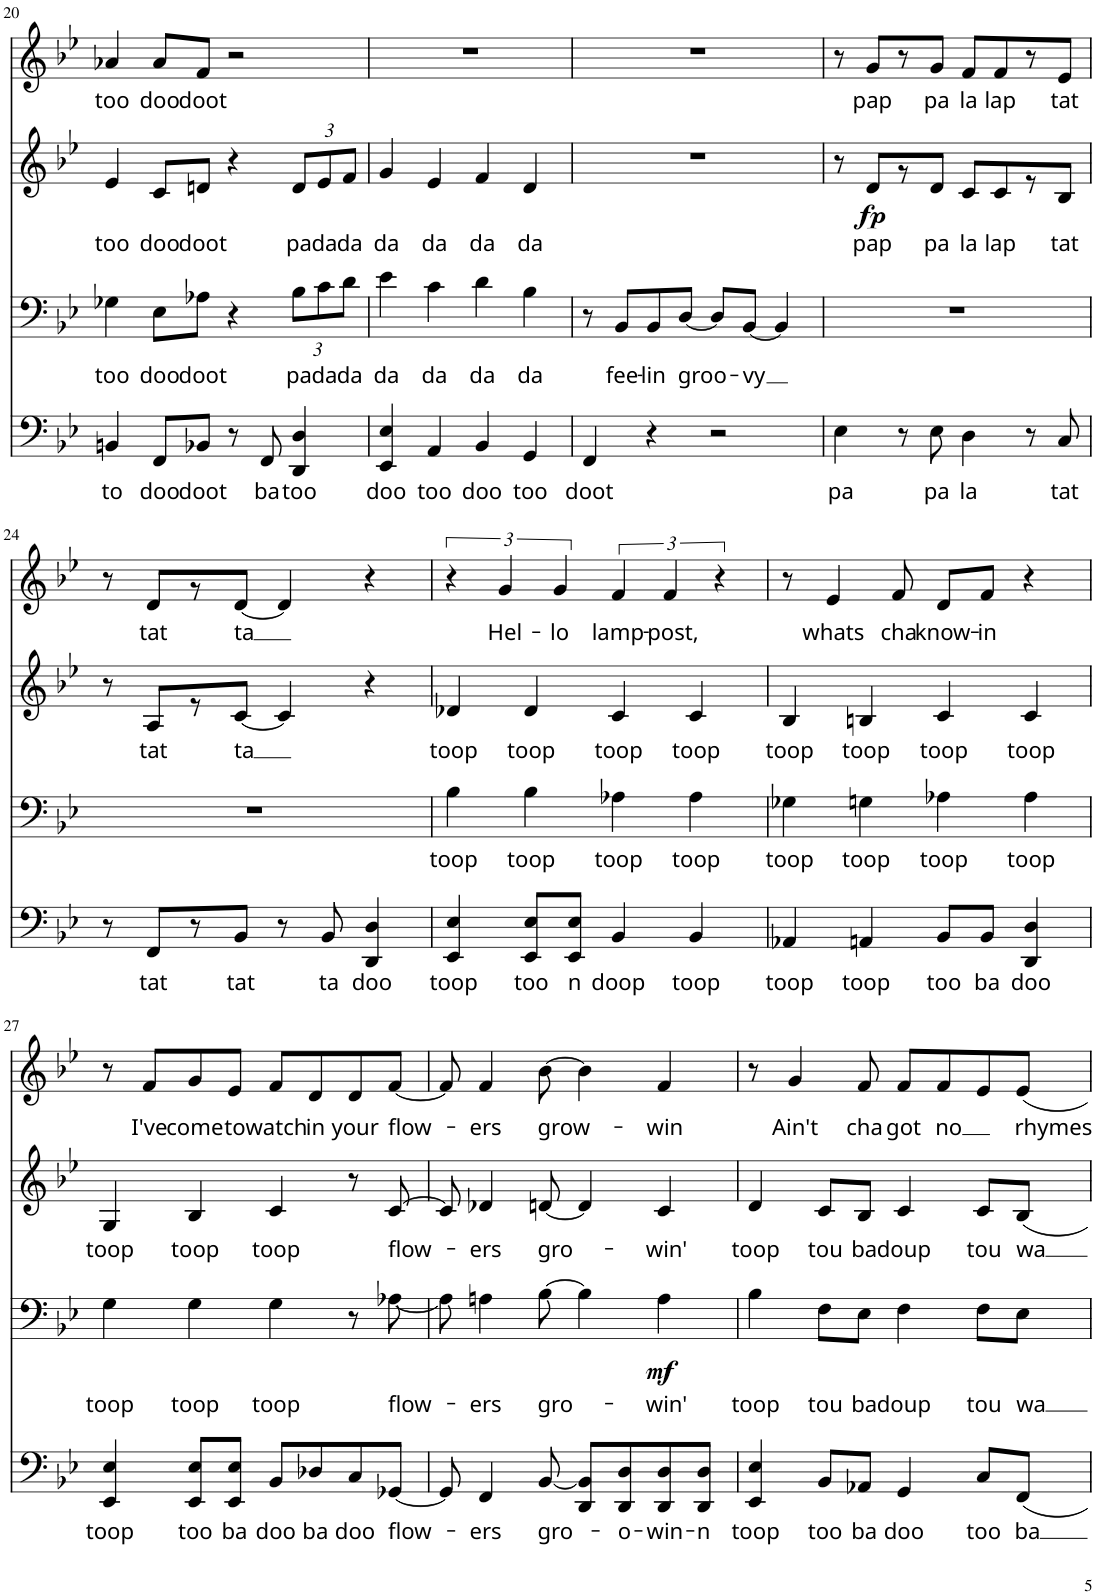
**kern	**text	**kern	**text	**dynam	**kern	**text	**dynam	**kern	**text
*part4	*part4	*part3	*part3	*part3	*part2	*part2	*part2	*part1	*part1
*staff4	*staff4	*staff3	*staff3	*staff3	*staff2	*staff2	*staff2	*staff1	*staff1
*I"Voice	*	*I"Voice	*	*	*I"Voice	*	*	*I"Voice	*
!!LO:PB:g=z
*clefF4	*	*clefF4	*	*	*clefG2	*	*	*clefG2	*
*k[b-e-]	*	*k[b-e-]	*	*	*k[b-e-]	*	*	*k[b-e-]	*
*M4/4	*	*M4/4	*	*	*M4/4	*	*	*M4/4	*
=20	=20	=20	=20	=20	=20	=20	=20	=20	=20
!	!LO:LY:b	!	!LO:LY:b	!	!	!LO:LY:b	!	!	!LO:LY:b
4BBn/	to	4G-X\	too	.	4e-/	too	.	4a-X/	too
!	!LO:LY:b	!	!LO:LY:b	!	!	!LO:LY:b	!	!	!LO:LY:b
8FF/L	doo	8E-\L	doo	.	8c/L	doo	.	8a-/L	doo
!	!LO:LY:b	!	!LO:LY:b	!	!	!LO:LY:b	!	!	!LO:LY:b
8BB-X/J	doot	8A-X\J	doot	.	8dn/J	doot	.	8f/J	doot
8r	.	4r	.	.	4r	.	.	2r	.
!	!LO:LY:b	!	!	!	!	!	!	!	!
8FF/	ba	.	.	.	.	.	.	.	.
!	!LO:LY:b	!	!	!	!	!	!	!	!
*	*	*Xbrackettup	*	*	*	*	*	*	*
!	!	!	!LO:LY:b	!	!	!	!	!	!
*	*	*	*	*	*Xbrackettup	*	*	*	*
!	!	!	!	!	!	!LO:LY:b	!	!	!
4DD/ 4D/	too	12B-\L	pa	.	12d/L	pa	.	.	.
!	!	!	!LO:LY:b	!	!	!LO:LY:b	!	!	!
.	.	12c\	da	.	12e-/	da	.	.	.
!	!	!	!LO:LY:b	!	!	!LO:LY:b	!	!	!
.	.	12d\J	da	.	12f/J	da	.	.	.
=21	=21	=21	=21	=21	=21	=21	=21	=21	=21
!	!LO:LY:b	!	!LO:LY:b	!	!	!LO:LY:b	!	!	!
4EE-/ 4E-/	doo	4e-\	da	.	4g/	da	.	1r	.
!	!LO:LY:b	!	!LO:LY:b	!	!	!LO:LY:b	!	!	!
4AA/	too	4c\	da	.	4e-/	da	.	.	.
!	!LO:LY:b	!	!LO:LY:b	!	!	!LO:LY:b	!	!	!
4BB-/	doo	4d\	da	.	4f/	da	.	.	.
!	!LO:LY:b	!	!LO:LY:b	!	!	!LO:LY:b	!	!	!
4GG/	too	4B-\	da	.	4d/	da	.	.	.
=22	=22	=22	=22	=22	=22	=22	=22	=22	=22
!	!LO:LY:b	!	!	!	!	!	!	!	!
4FF/	doot	8r	.	.	1r	.	.	1r	.
!	!	!	!LO:LY:b	!	!	!	!	!	!
.	.	8BB-/L	fee-	.	.	.	.	.	.
!	!	!	!LO:LY:b	!	!	!	!	!	!
4r	.	8BB-/	-lin	.	.	.	.	.	.
!	!	!	!LO:LY:b	!	!	!	!	!	!
.	.	[<8D/J	groo-	.	.	.	.	.	.
2r	.	8D/L]	.	.	.	.	.	.	.
!	!	!	!LO:LY:b	!	!	!	!	!	!
.	.	[<8BB-/J	-vy	.	.	.	.	.	.
.	.	4BB-/]	.	.	.	.	.	.	.
=23	=23	=23	=23	=23	=23	=23	=23	=23	=23
!	!LO:LY:b	!	!	!	!	!	!	!	!
4E-\	pa	1r	.	.	8r	.	.	8r	.
!	!	!	!	!	!	!LO:LY:b	!LO:DY:b	!	!LO:LY:b
.	.	.	.	.	8d/L	pap	fp	8g/L	pap
8r	.	.	.	.	8r	.	.	8r	.
!	!LO:LY:b	!	!	!	!	!LO:LY:b	!	!	!LO:LY:b
8E-\	pa	.	.	.	8d/J	pa	.	8g/J	pa
!	!LO:LY:b	!	!	!	!	!LO:LY:b	!	!	!LO:LY:b
4D\	la	.	.	.	8c/L	la	.	8f/L	la
!	!	!	!	!	!	!LO:LY:b	!	!	!LO:LY:b
.	.	.	.	.	8c/	lap	.	8f/	lap
8r	.	.	.	.	8r	.	.	8r	.
!	!LO:LY:b	!	!	!	!	!LO:LY:b	!	!	!LO:LY:b
8C/	tat	.	.	.	8B-/J	tat	.	8e-/J	tat
!!LO:LB:g=z
=24	=24	=24	=24	=24	=24	=24	=24	=24	=24
8r	.	1r	.	.	8r	.	.	8r	.
!	!LO:LY:b	!	!	!	!	!LO:LY:b	!	!	!LO:LY:b
8FF/L	tat	.	.	.	8A/L	tat	.	8d/L	tat
8r	.	.	.	.	8r	.	.	8r	.
!	!LO:LY:b	!	!	!	!	!LO:LY:b	!	!	!LO:LY:b
8BB-/J	tat	.	.	.	[<8c/J	ta	.	[<8d/J	ta
8r	.	.	.	.	4c/]	.	.	4d/]	.
!	!LO:LY:b	!	!	!	!	!	!	!	!
8BB-/	ta	.	.	.	.	.	.	.	.
!	!LO:LY:b	!	!	!	!	!	!	!	!
4DD/ 4D/	doo	.	.	.	4r	.	.	4r	.
=25	=25	=25	=25	=25	=25	=25	=25	=25	=25
!	!LO:LY:b	!	!LO:LY:b	!	!	!LO:LY:b	!	!	!
4EE-/ 4E-/	toop	4B-\	toop	.	4d-X/	toop	.	6r	.
!	!	!	!	!	!	!	!	!	!LO:LY:b
.	.	.	.	.	.	.	.	6g/	Hel-
!	!LO:LY:b	!	!LO:LY:b	!	!	!LO:LY:b	!	!	!
8EE-/ 8E-/L	too	4B-\	toop	.	4d-/	toop	.	.	.
!	!	!	!	!	!	!	!	!	!LO:LY:b
.	.	.	.	.	.	.	.	6g/	-lo
!	!LO:LY:b	!	!	!	!	!	!	!	!
8EE-/ 8E-/J	n	.	.	.	.	.	.	.	.
!	!LO:LY:b	!	!LO:LY:b	!	!	!LO:LY:b	!	!	!LO:LY:b
4BB-/	doop	4A-X\	toop	.	4c/	toop	.	6f/	lamp-
!	!	!	!	!	!	!	!	!	!LO:LY:b
.	.	.	.	.	.	.	.	6f/	-post,
!	!LO:LY:b	!	!LO:LY:b	!	!	!LO:LY:b	!	!	!
4BB-/	toop	4A-\	toop	.	4c/	toop	.	.	.
.	.	.	.	.	.	.	.	6r	.
=26	=26	=26	=26	=26	=26	=26	=26	=26	=26
!	!LO:LY:b	!	!LO:LY:b	!	!	!LO:LY:b	!	!	!
4AA-X/	toop	4G-X\	toop	.	4B-/	toop	.	8r	.
!	!	!	!	!	!	!	!	!	!LO:LY:b
.	.	.	.	.	.	.	.	4e-/	whats
!	!LO:LY:b	!	!LO:LY:b	!	!	!LO:LY:b	!	!	!
4AAn/	toop	4Gn\	toop	.	4Bn/	toop	.	.	.
!	!	!	!	!	!	!	!	!	!LO:LY:b
.	.	.	.	.	.	.	.	8f/	cha
!	!LO:LY:b	!	!LO:LY:b	!	!	!LO:LY:b	!	!	!LO:LY:b
8BB-/L	too	4A-X\	toop	.	4c/	toop	.	8d/L	know-
!	!LO:LY:b	!	!	!	!	!	!	!	!LO:LY:b
8BB-/J	ba	.	.	.	.	.	.	8f/J	-in
!	!LO:LY:b	!	!LO:LY:b	!	!	!LO:LY:b	!	!	!
4DD/ 4D/	doo	4A-\	toop	.	4c/	toop	.	4r	.
!!LO:LB:g=z
=27	=27	=27	=27	=27	=27	=27	=27	=27	=27
!	!LO:LY:b	!	!LO:LY:b	!	!	!LO:LY:b	!	!	!
4EE-/ 4E-/	toop	4G\	toop	.	4G/	toop	.	8r	.
!	!	!	!	!	!	!	!	!	!LO:LY:b
.	.	.	.	.	.	.	.	8f/L	I've
!	!LO:LY:b	!	!LO:LY:b	!	!	!LO:LY:b	!	!	!LO:LY:b
8EE-/ 8E-/L	too	4G\	toop	.	4B-/	toop	.	8g/	come
!	!LO:LY:b	!	!	!	!	!	!	!	!LO:LY:b
8EE-/ 8E-/J	ba	.	.	.	.	.	.	8e-/J	to
!	!LO:LY:b	!	!LO:LY:b	!	!	!LO:LY:b	!	!	!LO:LY:b
8BB-/L	doo	4G\	toop	.	4c/	toop	.	8f/L	watch
!	!LO:LY:b	!	!	!	!	!	!	!	!LO:LY:b
8D-X/	ba	.	.	.	.	.	.	8d/	in
!	!LO:LY:b	!	!	!	!	!	!	!	!LO:LY:b
8C/	doo	8r	.	.	8r	.	.	8d/	your
!	!LO:LY:b	!	!LO:LY:b	!	!	!LO:LY:b	!	!	!LO:LY:b
[<8GG-X/J	flow-	[<8A-X\	flow-	.	[>8c/	flow-	.	[<8f/J	flow-
=28	=28	=28	=28	=28	=28	=28	=28	=28	=28
8GG-/]	.	8A-\]	.	.	8c/]	.	.	8f/]	.
!	!LO:LY:b	!	!LO:LY:b	!	!	!LO:LY:b	!	!	!LO:LY:b
4FF/	-ers	4An\	-ers	.	4d-X/	-ers	.	4f/	-ers
!	!LO:LY:b	!	!LO:LY:b	!	!	!LO:LY:b	!	!	!LO:LY:b
[8BB-/	gro-	[>8B-\	gro-	.	[<8dn/	gro-	.	[8b-\	grow-
8DD/ 8BB-/]L	.	4B-\]	.	.	4d/]	.	.	4b-\]	.
!	!LO:LY:b	!	!	!	!	!	!	!	!
8DD/ 8D/	-o-	.	.	.	.	.	.	.	.
!	!LO:LY:b	!	!LO:LY:b	!LO:DY:b	!	!LO:LY:b	!	!	!LO:LY:b
8DD/ 8D/	-win-	4A\	-win'	mf	4c/	-win'	.	4f/	-win
!	!LO:LY:b	!	!	!	!	!	!	!	!
8DD/ 8D/J	-n	.	.	.	.	.	.	.	.
=29	=29	=29	=29	=29	=29	=29	=29	=29	=29
!	!LO:LY:b	!	!LO:LY:b	!	!	!LO:LY:b	!	!	!
4EE-/ 4E-/	toop	4B-\	toop	.	4d/	toop	.	8r	.
!	!	!	!	!	!	!	!	!	!LO:LY:b
.	.	.	.	.	.	.	.	4g/	Ain't
!	!LO:LY:b	!	!LO:LY:b	!	!	!LO:LY:b	!	!	!
8BB-/L	too	8F\L	tou	.	8c/L	tou	.	.	.
!	!LO:LY:b	!	!LO:LY:b	!	!	!LO:LY:b	!	!	!LO:LY:b
8AA-X/J	ba	8E-\J	ba	.	8B-/J	ba	.	8f/	cha
!	!LO:LY:b	!	!LO:LY:b	!	!	!LO:LY:b	!	!	!LO:LY:b
4GG/	doo	4F\	doup	.	4c/	doup	.	8f/L	got
!	!	!	!	!	!	!	!	!	!LO:LY:b
.	.	.	.	.	.	.	.	8f/	no
!	!LO:LY:b	!	!LO:LY:b	!	!	!LO:LY:b	!	!	!
8C/L	too	8F\L	tou	.	8c/L	tou	.	8e-/	.
!	!LO:LY:b	!	!LO:LY:b	!	!	!LO:LY:b	!	!	!LO:LY:b
8FF/J	ba	8E-\J	wa	.	8B-/J	wa	.	8e-/J	rhymes
=	=	=	=	=	=	=	=	=	=
*-	*-	*-	*-	*-	*-	*-	*-	*-	*-
